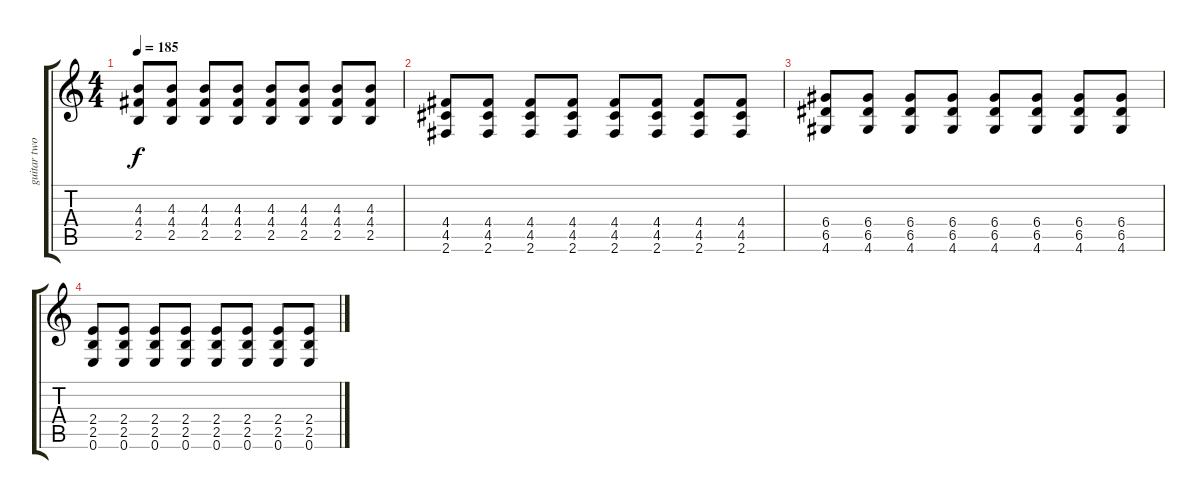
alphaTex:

\track ("guitar two" "guitar two") {instrument overdrivenguitar}
\staff {score tabs}
\tuning (E4 B3 G3 D3 A2 E2) {hide}
\ts (4 4)
\tempo 185
\clef g2
\ks c
(4.3 4.4 2.5).8{dy f instrument distortionguitar} (4.3 4.4 2.5).8 (4.3 4.4 2.5).8 (4.3 4.4 2.5).8 (4.3 4.4 2.5).8 (4.3 4.4 2.5).8 (4.3 4.4 2.5).8 (4.3 4.4 2.5).8 |
(4.4 4.5 2.6).8 (4.4 4.5 2.6).8 (4.4 4.5 2.6).8 (4.4 4.5 2.6).8 (4.4 4.5 2.6).8 (4.4 4.5 2.6).8 (4.4 4.5 2.6).8 (4.4 4.5 2.6).8 |
(6.4 6.5 4.6).8 (6.4 6.5 4.6).8 (6.4 6.5 4.6).8 (6.4 6.5 4.6).8 (6.4 6.5 4.6).8 (6.4 6.5 4.6).8 (6.4 6.5 4.6).8 (6.4 6.5 4.6).8 |
(2.4 2.5 0.6).8 (2.4 2.5 0.6).8 (2.4 2.5 0.6).8 (2.4 2.5 0.6).8 (2.4 2.5 0.6).8 (2.4 2.5 0.6).8 (2.4 2.5 0.6).8 (2.4 2.5 0.6).8
